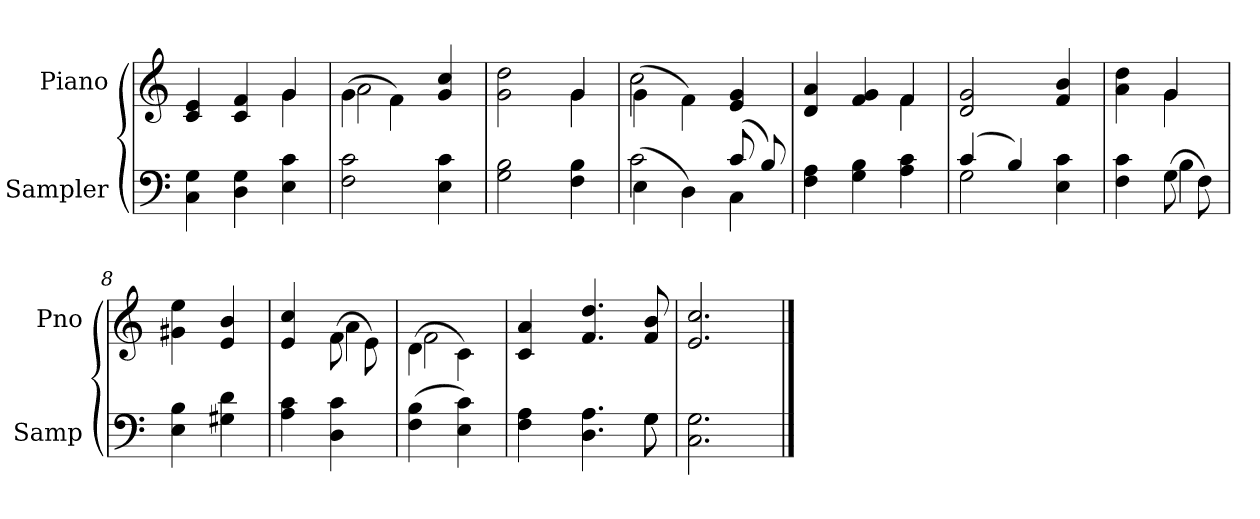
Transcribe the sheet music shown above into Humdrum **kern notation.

**kern	**kern
*part2	*part1
*staff2	*staff1
*I"Sampler	*I"Piano
*I'Samp	*I'Pno
*clefF4	*clefG2
=1	=1
*	*^
4C 4G	4c 4e	2ryy
4D 4G	4c 4f	.
4E 4c	4g/	4g
=2	=2	=2
2F 2c	(4g\	2a
.	4f\)	.
4E 4c	4g 4cc	4ryy
=3	=3	=3
2G 2B	2g 2dd	2ryy
4F 4B	4g/	4g
=4	=4	=4
*^	*	*
(4E\	2c	(4g\	2cc
4D\)	.	4f\)	.
(8c/	4C	4e 4g	4ryy
8B/)	.	.	.
*v	*v	*	*
=5	=5	=5
4F 4A	4d 4a	2ryy
4G 4B	4f 4g	.
4A 4c	4f/	4f
*	*v	*v
=6	=6
*^	*
(4c/	2G	2d 2g
4B/)	.	.
4E 4c	4ryy	4f 4b
=7	=7	=7
*	*	*^
4F 4c	4ryy	4a 4dd	4ryy
(8G\	4B	4g/	4g
8F\)	.	.	.
*v	*v	*	*
*	*v	*v
=8	=8
4E 4B	4g#X 4ee
4G#X 4d	4e 4b
=9	=9
*	*^
4A 4c	4e 4cc	4ryy
4D 4c	(8f\	4a
.	8e\)	.
=10	=10	=10
(4F 4B	(4d\	2f
4E 4c)	4c\)	.
*	*v	*v
=11	=11
*^	*
4F 4A	8ryy	4c 4a
*v	*v	*
4.D 4.A	4.f 4.dd
*^	*
8G\	8G	8f 8b
*v	*v	*
=12	=12
2.C 2.G	2.e 2.cc
==	==
*-	*-
